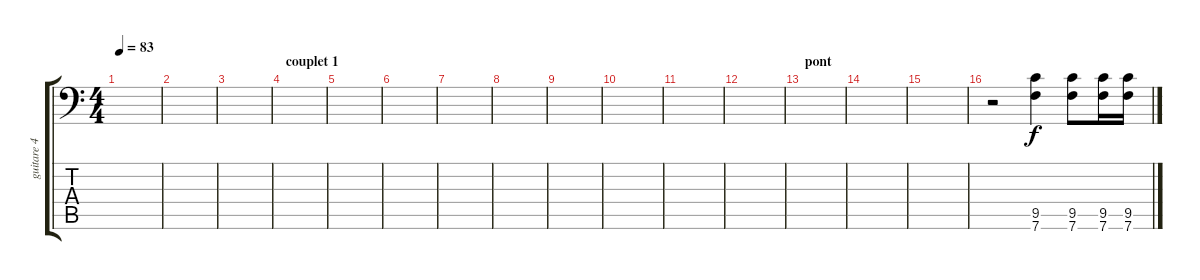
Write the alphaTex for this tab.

\track ("guitare 4" "guitare 4") {instrument distortionguitar}
\staff {score tabs}
\tuning (Bb3 F3 Db3 Ab2 Eb2 Bb1) {hide}
\ts (4 4)
\tempo 83
\clef f4
\ks c
|
|
|
\section ("" "couplet 1")
|
|
|
|
|
|
|
|
|
\section ("" "pont")
|
|
|
r.2 (9.5 7.6).4 (9.5 7.6).8 (9.5 7.6).16 (9.5 7.6).16
